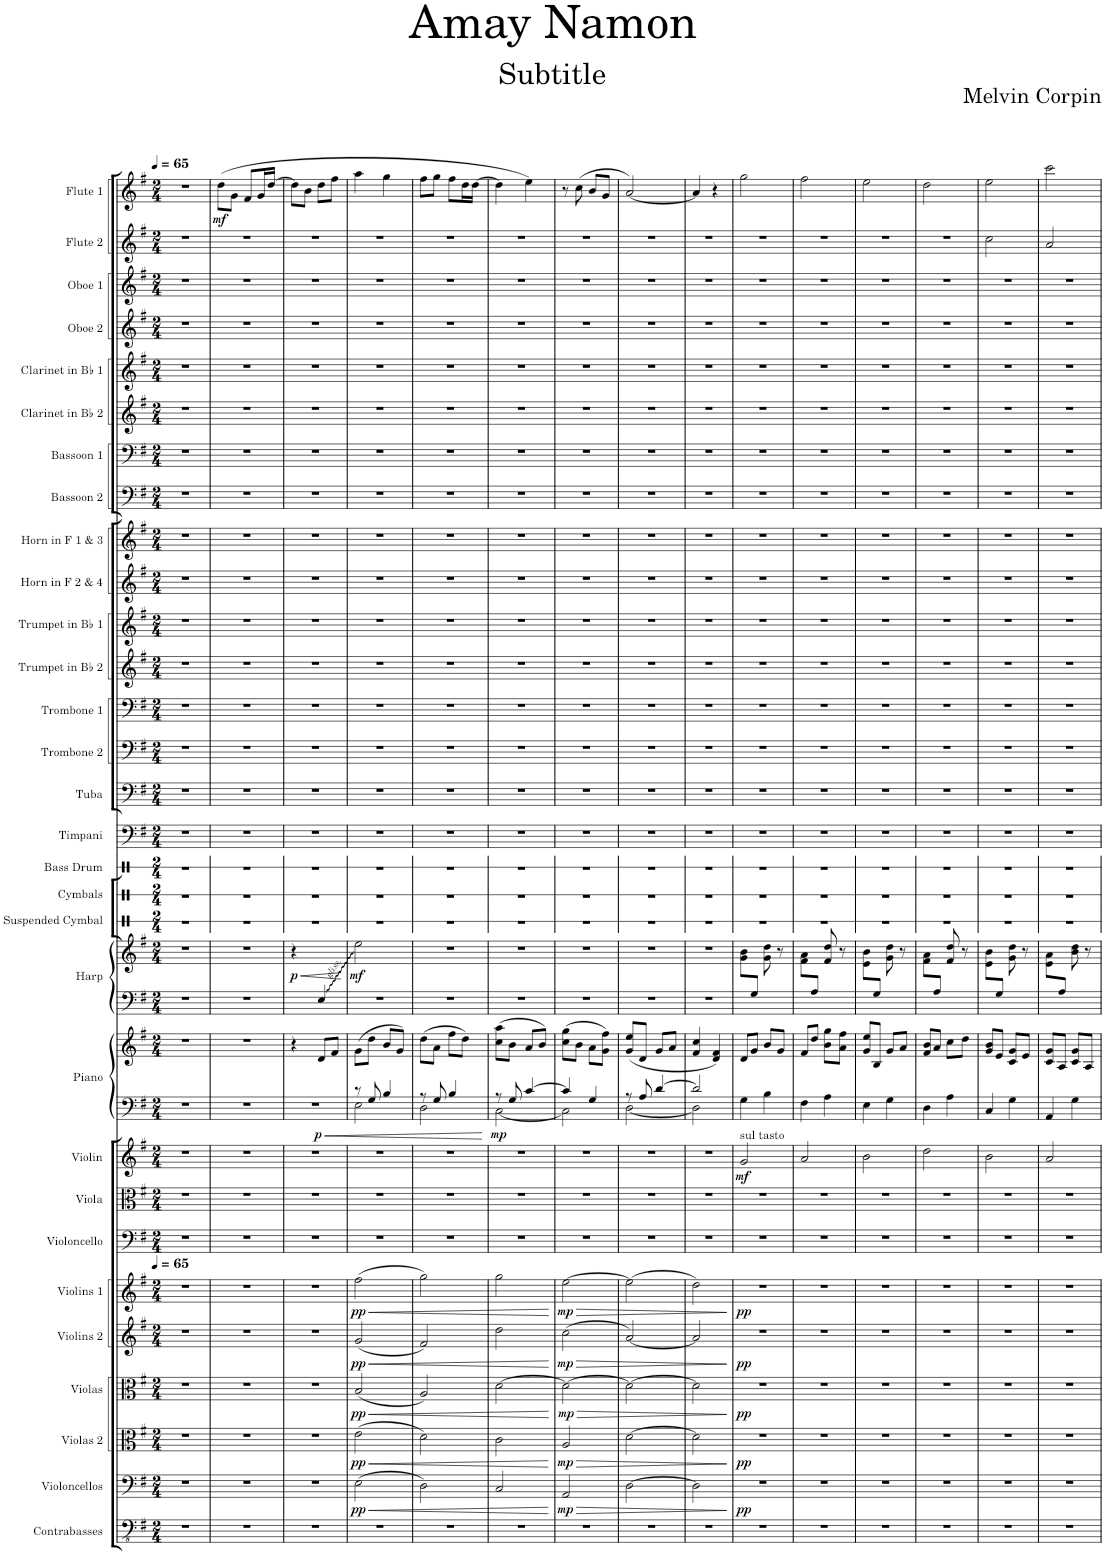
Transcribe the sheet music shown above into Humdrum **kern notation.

**kern	**kern	**dynam	**kern	**dynam	**kern	**dynam	**kern	**dynam	**kern	**dynam	**kern	**kern	**kern	**dynam	**kern	**kern	**dynam	**kern	**kern	**dynam	**kern	**kern	**kern	**kern	**kern	**kern	**kern	**kern	**kern	**kern	**kern	**kern	**kern	**kern	**kern	**kern	**kern	**kern	**kern	**dynam
*part30	*part29	*part29	*part28	*part28	*part27	*part27	*part26	*part26	*part25	*part25	*part24	*part23	*part22	*part22	*part21	*part21	*part21	*part20	*part20	*part20	*part19	*part18	*part17	*part16	*part15	*part14	*part13	*part12	*part11	*part10	*part9	*part8	*part7	*part6	*part5	*part4	*part3	*part2	*part1	*part1
*staff32	*staff31	*staff31	*staff30	*staff30	*staff29	*staff29	*staff28	*staff28	*staff27	*staff27	*staff26	*staff25	*staff24	*staff24	*staff23	*staff22	*staff22/23	*staff21	*staff20	*staff20/21	*staff19	*staff18	*staff17	*staff16	*staff15	*staff14	*staff13	*staff12	*staff11	*staff10	*staff9	*staff8	*staff7	*staff6	*staff5	*staff4	*staff3	*staff2	*staff1	*staff1
*I"Contrabasses	*I"Violoncellos	*	*I"Violas 2	*	*I"Violas	*	*I"Violins 2	*	*I"Violins 1	*	*I"Violoncello	*I"Viola	*I"Violin	*	*I"Piano	*	*	*I"Harp	*	*	*I"Suspended Cymbal	*I"Cymbals	*I"Bass Drum	*I"Timpani	*I"Tuba	*I"Trombone 2	*I"Trombone 1	*I"Trumpet in Bb 2	*I"Trumpet in Bb 1	*I"Horn in F 2 &amp; 4	*I"Horn in F 1 &amp; 3	*I"Bassoon 2	*I"Bassoon 1	*I"Clarinet in Bb 2	*I"Clarinet in Bb 1	*I"Oboe 2	*I"Oboe 1	*I"Flute 2	*I"Flute 1	*
*I'Cbs.	*I'Vcs.	*	*I'Vlas. 2	*	*I'Vlas.	*	*I'Vlns. 2	*	*I'Vlns. 1	*	*I'Vc.	*I'Vla.	*I'Vln.	*	*I'Pno.	*	*	*I'Hrp.	*	*	*I'Sus. Cym.	*I'Cym.	*I'BD	*I'Timp.	*I'Tba.	*I'Tbn. 2	*I'Tbn. 1	*I'Tpt. in Bb 2	*I'Tpt. in Bb 1	*I'Hn. in F 2 4	*I'Hn. in F 1 3	*I'Bsn. 2	*I'Bsn. 1	*I'Cl. in Bb 2	*I'Cl. in Bb 1	*I'Ob. 2	*I'Ob. 1	*I'Fl. 2	*I'Fl. 1	*
*	*	*	*	*	*	*	*	*	*	*	*	*	*	*	*	*	*	*	*	*	*stria1	*stria1	*stria1	*	*	*	*	*	*	*	*	*	*	*	*	*	*	*	*	*
*clefFv4	*clefF4	*	*clefC3	*	*clefC3	*	*clefG2	*	*clefG2	*	*clefF4	*clefC3	*clefG2	*	*clefF4	*clefG2	*	*clefF4	*clefG2	*	*clefX	*clefX	*clefX	*clefF4	*clefF4	*clefF4	*clefF4	*clefG2	*clefG2	*clefG2	*clefG2	*clefF4	*clefF4	*clefG2	*clefG2	*clefG2	*clefG2	*clefG2	*clefG2	*
*	*	*	*	*	*	*	*	*	*	*	*	*	*	*	*	*	*	*	*	*	*	*	*	*	*	*	*	*Trd1c2	*Trd1c2	*Trd4c7	*Trd4c7	*	*	*Trd1c2	*Trd1c2	*	*	*	*	*
*k[f#]	*k[f#]	*	*k[f#]	*	*k[f#]	*	*k[f#]	*	*k[f#]	*	*k[f#]	*k[f#]	*k[f#]	*	*k[f#]	*k[f#]	*	*k[f#]	*k[f#]	*	*k[]	*k[]	*k[]	*k[f#]	*k[f#]	*k[f#]	*k[f#]	*k[f#]	*k[f#]	*k[f#]	*k[f#]	*k[f#]	*k[f#]	*k[f#]	*k[f#]	*k[f#]	*k[f#]	*k[f#]	*k[f#]	*
*M2/4	*M2/4	*	*M2/4	*	*M2/4	*	*M2/4	*	*M2/4	*	*M2/4	*M2/4	*M2/4	*	*M2/4	*M2/4	*	*M2/4	*M2/4	*	*M2/4	*M2/4	*M2/4	*M2/4	*M2/4	*M2/4	*M2/4	*M2/4	*M2/4	*M2/4	*M2/4	*M2/4	*M2/4	*M2/4	*M2/4	*M2/4	*M2/4	*M2/4	*M2/4	*
*MM65	*MM65	*	*MM65	*	*MM65	*	*MM65	*	*MM65	*	*MM65	*MM65	*MM65	*	*MM65	*MM65	*	*MM65	*MM65	*	*MM65	*MM65	*MM65	*MM65	*MM65	*MM65	*MM65	*MM65	*MM65	*MM65	*MM65	*MM65	*MM65	*MM65	*MM65	*MM65	*MM65	*MM65	*MM65	*
=1	=1	=1	=1	=1	=1	=1	=1	=1	=1	=1	=1	=1	=1	=1	=1	=1	=1	=1	=1	=1	=1	=1	=1	=1	=1	=1	=1	=1	=1	=1	=1	=1	=1	=1	=1	=1	=1	=1	=1	=1
2r	2r	.	2r	.	2r	.	2r	.	2r	.	2r	2r	2r	.	2r	2r	.	2r	2r	.	2r	2r	2r	2r	2r	2r	2r	2r	2r	2r	2r	2r	2r	2r	2r	2r	2r	2r	2r	.
=2	=2	=2	=2	=2	=2	=2	=2	=2	=2	=2	=2	=2	=2	=2	=2	=2	=2	=2	=2	=2	=2	=2	=2	=2	=2	=2	=2	=2	=2	=2	=2	=2	=2	=2	=2	=2	=2	=2	=2	=2
!	!	!	!	!	!	!	!	!	!	!	!	!	!	!	!	!	!	!	!	!	!	!	!	!	!	!	!	!	!	!	!	!	!	!	!	!	!	!	!	!LO:DY:b
2r	2r	.	2r	.	2r	.	2r	.	2r	.	2r	2r	2r	.	2r	2r	.	2r	2r	.	2r	2r	2r	2r	2r	2r	2r	2r	2r	2r	2r	2r	2r	2r	2r	2r	2r	2r	(8dd\L	mf
.	.	.	.	.	.	.	.	.	.	.	.	.	.	.	.	.	.	.	.	.	.	.	.	.	.	.	.	.	.	.	.	.	.	.	.	.	.	.	8g\J	.
.	.	.	.	.	.	.	.	.	.	.	.	.	.	.	.	.	.	.	.	.	.	.	.	.	.	.	.	.	.	.	.	.	.	.	.	.	.	.	8f#/L	.
.	.	.	.	.	.	.	.	.	.	.	.	.	.	.	.	.	.	.	.	.	.	.	.	.	.	.	.	.	.	.	.	.	.	.	.	.	.	.	16g/L	.
.	.	.	.	.	.	.	.	.	.	.	.	.	.	.	.	.	.	.	.	.	.	.	.	.	.	.	.	.	.	.	.	.	.	.	.	.	.	.	[16dd/JJ	.
=3	=3	=3	=3	=3	=3	=3	=3	=3	=3	=3	=3	=3	=3	=3	=3	=3	=3	=3	=3	=3	=3	=3	=3	=3	=3	=3	=3	=3	=3	=3	=3	=3	=3	=3	=3	=3	=3	=3	=3	=3
*	*	*	*	*	*	*	*	*	*	*	*	*	*	*	*	*	*	*^	*	*	*	*	*	*	*	*	*	*	*	*	*	*	*	*	*	*	*	*	*	*
!	!	!	!	!	!	!	!	!	!	!	!	!	!	!	!	!	!	!	!	!	!LO:HP:b	!	!	!	!	!	!	!	!	!	!	!	!	!	!	!	!	!	!	!	!
!	!	!	!	!	!	!	!	!	!	!	!	!	!	!	!	!	!	!	!	!	!LO:DY:n=1:b	!	!	!	!	!	!	!	!	!	!	!	!	!	!	!	!	!	!	!	!
2r	2r	.	2r	.	2r	.	2r	.	2r	.	2r	2r	2r	.	2r	4r	.	4ryy	2ryy	4r	< p	2r	2r	2r	2r	2r	2r	2r	2r	2r	2r	2r	2r	2r	2r	2r	2r	2r	2r	8dd\L]	.
.	.	.	.	.	.	.	.	.	.	.	.	.	.	.	.	.	.	.	.	.	.	.	.	.	.	.	.	.	.	.	.	.	.	.	.	.	.	.	.	8b\J	.
!	!	!	!	!	!	!	!	!	!	!	!	!	!	!	!	!	!LO:DY:b	!	!	!	!	!	!	!	!	!	!	!	!	!	!	!	!	!	!	!	!	!	!	!	!
.	.	.	.	.	.	.	.	.	.	.	.	.	.	.	.	8d/L	p	4E/	.	4ryy	.	.	.	.	.	.	.	.	.	.	.	.	.	.	.	.	.	.	.	8dd\L	.
.	.	.	.	.	.	.	.	.	.	.	.	.	.	.	.	8f#/J	.	.	.	.	.	.	.	.	.	.	.	.	.	.	.	.	.	.	.	.	.	.	.	8ff#\J	.
*	*	*	*	*	*	*	*	*	*	*	*	*	*	*	*	*	*	*v	*v	*	*	*	*	*	*	*	*	*	*	*	*	*	*	*	*	*	*	*	*	*	*
.	.	.	.	.	.	.	.	.	.	.	.	.	.	.	.	.	.	.	.	[	.	.	.	.	.	.	.	.	.	.	.	.	.	.	.	.	.	.	.	.
=4	=4	=4	=4	=4	=4	=4	=4	=4	=4	=4	=4	=4	=4	=4	=4	=4	=4	=4	=4	=4	=4	=4	=4	=4	=4	=4	=4	=4	=4	=4	=4	=4	=4	=4	=4	=4	=4	=4	=4	=4
!	!	!LO:HP:b	!	!LO:HP:b	!	!LO:HP:b	!	!LO:HP:b	!	!LO:HP:b	!	!	!	!	!	!	!LO:HP:b	!	!	!	!	!	!	!	!	!	!	!	!	!	!	!	!	!	!	!	!	!	!	!
*	*	*	*	*	*	*	*	*	*	*	*	*	*	*	*^	*	*	*	*	*	*	*	*	*	*	*	*	*	*	*	*	*	*	*	*	*	*	*	*	*
!	!	!LO:DY:n=1:b	!	!LO:DY:n=1:b	!	!LO:DY:n=1:b	!	!LO:DY:n=1:b	!	!LO:DY:n=1:b	!	!	!	!	!	!	!	!	!	!	!LO:DY:b	!	!	!	!	!	!	!	!	!	!	!	!	!	!	!	!	!	!	!	!
2r	(2E\	< pp	(2e\	< pp	(2B/	< pp	(2g/	< pp	(2ff#\	< pp	2r	2r	2r	.	8r	2E\	(8g\L	<	2r	2ee\	mf	2r	2r	2r	2r	2r	2r	2r	2r	2r	2r	2r	2r	2r	2r	2r	2r	2r	2r	4aa\	.
.	.	.	.	.	.	.	.	.	.	.	.	.	.	.	8G/	.	8dd\J	.	.	.	.	.	.	.	.	.	.	.	.	.	.	.	.	.	.	.	.	.	.	.	.
.	.	.	.	.	.	.	.	.	.	.	.	.	.	.	4B/	.	8b/L	.	.	.	.	.	.	.	.	.	.	.	.	.	.	.	.	.	.	.	.	.	.	4gg\	.
.	.	.	.	.	.	.	.	.	.	.	.	.	.	.	.	.	8g/J)	.	.	.	.	.	.	.	.	.	.	.	.	.	.	.	.	.	.	.	.	.	.	.	.
=5	=5	=5	=5	=5	=5	=5	=5	=5	=5	=5	=5	=5	=5	=5	=5	=5	=5	=5	=5	=5	=5	=5	=5	=5	=5	=5	=5	=5	=5	=5	=5	=5	=5	=5	=5	=5	=5	=5	=5	=5	=5
2r	2D\)	.	2d\)	.	2A/)	.	2f#/)	.	2gg\)	.	2r	2r	2r	.	8r	2D\	(8dd\L	.	2r	2r	.	2r	2r	2r	2r	2r	2r	2r	2r	2r	2r	2r	2r	2r	2r	2r	2r	2r	2r	8ff#\L	.
.	.	.	.	.	.	.	.	.	.	.	.	.	.	.	8G/	.	8a\J	.	.	.	.	.	.	.	.	.	.	.	.	.	.	.	.	.	.	.	.	.	.	8gg\J	.
.	.	.	.	.	.	.	.	.	.	.	.	.	.	.	4B/	.	8ff#\L	.	.	.	.	.	.	.	.	.	.	.	.	.	.	.	.	.	.	.	.	.	.	8ff#\L	.
.	.	.	.	.	.	.	.	.	.	.	.	.	.	.	.	.	8dd\J)	.	.	.	.	.	.	.	.	.	.	.	.	.	.	.	.	.	.	.	.	.	.	16dd\L	.
.	.	.	.	.	.	.	.	.	.	.	.	.	.	.	.	.	.	.	.	.	.	.	.	.	.	.	.	.	.	.	.	.	.	.	.	.	.	.	.	[16dd\JJ	.
*	*	*	*	*	*	*	*	*	*	*	*	*	*	*	*v	*v	*	*	*	*	*	*	*	*	*	*	*	*	*	*	*	*	*	*	*	*	*	*	*	*	*
.	.	.	.	.	.	.	.	.	.	.	.	.	.	.	.	.	[	.	.	.	.	.	.	.	.	.	.	.	.	.	.	.	.	.	.	.	.	.	.	.
=6	=6	=6	=6	=6	=6	=6	=6	=6	=6	=6	=6	=6	=6	=6	=6	=6	=6	=6	=6	=6	=6	=6	=6	=6	=6	=6	=6	=6	=6	=6	=6	=6	=6	=6	=6	=6	=6	=6	=6	=6
*	*	*	*	*	*	*	*	*	*	*	*	*	*	*	*^	*	*	*	*	*	*	*	*	*	*	*	*	*	*	*	*	*	*	*	*	*	*	*	*	*
!	!	!	!	!	!	!	!	!	!	!	!	!	!	!	!	!	!	!LO:DY:b=2	!	!	!	!	!	!	!	!	!	!	!	!	!	!	!	!	!	!	!	!	!	!	!
2r	2C/	.	2c\	.	[2d\	.	2dd\	.	2gg\	.	2r	2r	2r	.	8r	[2C\	(8cc\ 8aa\L	mp	2r	2r	.	2r	2r	2r	2r	2r	2r	2r	2r	2r	2r	2r	2r	2r	2r	2r	2r	2r	2r	4dd\]	.
.	.	.	.	.	.	.	.	.	.	.	.	.	.	.	8G/	.	8b\J	.	.	.	.	.	.	.	.	.	.	.	.	.	.	.	.	.	.	.	.	.	.	.	.
.	.	.	.	.	.	.	.	.	.	.	.	.	.	.	[4c/	.	8a/L	.	.	.	.	.	.	.	.	.	.	.	.	.	.	.	.	.	.	.	.	.	.	4ee\)	.
.	.	.	.	.	.	.	.	.	.	.	.	.	.	.	.	.	8b/J)	.	.	.	.	.	.	.	.	.	.	.	.	.	.	.	.	.	.	.	.	.	.	.	.
*	*	*	*	*	*	*	*	*	*	*	*	*	*	*	*v	*v	*	*	*	*	*	*	*	*	*	*	*	*	*	*	*	*	*	*	*	*	*	*	*	*	*
.	.	[	.	[	.	[	.	[	.	[	.	.	.	.	.	.	.	.	.	.	.	.	.	.	.	.	.	.	.	.	.	.	.	.	.	.	.	.	.	.
=7	=7	=7	=7	=7	=7	=7	=7	=7	=7	=7	=7	=7	=7	=7	=7	=7	=7	=7	=7	=7	=7	=7	=7	=7	=7	=7	=7	=7	=7	=7	=7	=7	=7	=7	=7	=7	=7	=7	=7	=7
!	!	!LO:HP:b	!	!LO:HP:b	!	!LO:HP:b	!	!LO:HP:b	!	!LO:HP:b	!	!	!	!	!	!	!	!	!	!	!	!	!	!	!	!	!	!	!	!	!	!	!	!	!	!	!	!	!	!
*	*	*	*	*	*	*	*	*	*	*	*	*	*	*	*^	*	*	*	*	*	*	*	*	*	*	*	*	*	*	*	*	*	*	*	*	*	*	*	*	*
!	!	!LO:DY:n=1:b	!	!LO:DY:n=1:b	!	!LO:DY:n=1:b	!	!LO:DY:n=1:b	!	!LO:DY:n=1:b	!	!	!	!	!	!	!	!	!	!	!	!	!	!	!	!	!	!	!	!	!	!	!	!	!	!	!	!	!	!	!
2r	2AA/	> mp	2A/	> mp	2d\_	> mp	(2cc\	> mp	[2ee\	> mp	2r	2r	2r	.	4c/]	2C\]	(8cc\ 8gg\L	.	2r	2r	.	2r	2r	2r	2r	2r	2r	2r	2r	2r	2r	2r	2r	2r	2r	2r	2r	2r	2r	8r	.
.	.	.	.	.	.	.	.	.	.	.	.	.	.	.	.	.	8b\J	.	.	.	.	.	.	.	.	.	.	.	.	.	.	.	.	.	.	.	.	.	.	(8cc\	.
.	.	.	.	.	.	.	.	.	.	.	.	.	.	.	4G/	.	8a\L	.	.	.	.	.	.	.	.	.	.	.	.	.	.	.	.	.	.	.	.	.	.	8b/L	.
.	.	.	.	.	.	.	.	.	.	.	.	.	.	.	.	.	8g\ 8ff#\J)	.	.	.	.	.	.	.	.	.	.	.	.	.	.	.	.	.	.	.	.	.	.	8g/J	.
=8	=8	=8	=8	=8	=8	=8	=8	=8	=8	=8	=8	=8	=8	=8	=8	=8	=8	=8	=8	=8	=8	=8	=8	=8	=8	=8	=8	=8	=8	=8	=8	=8	=8	=8	=8	=8	=8	=8	=8	=8	=8
2r	[2D\	.	[2d\	.	2d\_	.	[2a/)	.	(2ee\]	.	2r	2r	2r	.	8r	[2D\	(8g/ 8ee/L	.	2r	2r	.	2r	2r	2r	2r	2r	2r	2r	2r	2r	2r	2r	2r	2r	2r	2r	2r	2r	2r	[2a/)	.
.	.	.	.	.	.	.	.	.	.	.	.	.	.	.	8A/	.	8d/J	.	.	.	.	.	.	.	.	.	.	.	.	.	.	.	.	.	.	.	.	.	.	.	.
.	.	.	.	.	.	.	.	.	.	.	.	.	.	.	[4d/	.	8g/L	.	.	.	.	.	.	.	.	.	.	.	.	.	.	.	.	.	.	.	.	.	.	.	.
.	.	.	.	.	.	.	.	.	.	.	.	.	.	.	.	.	8a/J	.	.	.	.	.	.	.	.	.	.	.	.	.	.	.	.	.	.	.	.	.	.	.	.
=9	=9	=9	=9	=9	=9	=9	=9	=9	=9	=9	=9	=9	=9	=9	=9	=9	=9	=9	=9	=9	=9	=9	=9	=9	=9	=9	=9	=9	=9	=9	=9	=9	=9	=9	=9	=9	=9	=9	=9	=9	=9
2r	2D\]	.	2d\]	.	2d\]	.	2a/]	.	2dd\)	.	2r	2r	2r	.	2d/]	2D\]	4f#/ 4cc/	.	2r	2r	.	2r	2r	2r	2r	2r	2r	2r	2r	2r	2r	2r	2r	2r	2r	2r	2r	2r	2r	4a/]	.
.	.	.	.	.	.	.	.	.	.	.	.	.	.	.	.	.	4d/ 4f#/)	.	.	.	.	.	.	.	.	.	.	.	.	.	.	.	.	.	.	.	.	.	.	4r	.
*	*	*	*	*	*	*	*	*	*	*	*	*	*	*	*v	*v	*	*	*	*	*	*	*	*	*	*	*	*	*	*	*	*	*	*	*	*	*	*	*	*	*
.	.	]	.	]	.	]	.	]	.	]	.	.	.	.	.	.	.	.	.	.	.	.	.	.	.	.	.	.	.	.	.	.	.	.	.	.	.	.	.	.
=10	=10	=10	=10	=10	=10	=10	=10	=10	=10	=10	=10	=10	=10	=10	=10	=10	=10	=10	=10	=10	=10	=10	=10	=10	=10	=10	=10	=10	=10	=10	=10	=10	=10	=10	=10	=10	=10	=10	=10	=10
*	*	*	*	*	*	*	*	*	*	*	*	*	*	*	*	*	*	*^	*	*	*	*	*	*	*	*	*	*	*	*	*	*	*	*	*	*	*	*	*	*
!	!	!	!	!	!	!	!	!	!	!	!	!	!LO:TX:a:t=sul tasto	!	!	!	!	!	!	!	!	!	!	!	!	!	!	!	!	!	!	!	!	!	!	!	!	!	!	!	!
!	!	!LO:DY:b	!	!LO:DY:b	!	!LO:DY:b	!	!LO:DY:b	!	!LO:DY:b	!	!	!	!LO:DY:b	!	!	!	!	!	!	!	!	!	!	!	!	!	!	!	!	!	!	!	!	!	!	!	!	!	!	!
2r	2r	pp	2r	pp	2r	pp	2r	pp	2r	pp	2r	2r	2g/	mf	4G\	8d/L	.	8ryy	2ryy	8g\ 8b\L	.	2r	2r	2r	2r	2r	2r	2r	2r	2r	2r	2r	2r	2r	2r	2r	2r	2r	2r	2gg\	.
.	.	.	.	.	.	.	.	.	.	.	.	.	.	.	.	8g/J	.	8G/J	.	8ryy	.	.	.	.	.	.	.	.	.	.	.	.	.	.	.	.	.	.	.	.	.
.	.	.	.	.	.	.	.	.	.	.	.	.	.	.	4B\	8b/L	.	4ryy	.	8g\ 8dd\	.	.	.	.	.	.	.	.	.	.	.	.	.	.	.	.	.	.	.	.	.
.	.	.	.	.	.	.	.	.	.	.	.	.	.	.	.	8g/J	.	.	.	8r	.	.	.	.	.	.	.	.	.	.	.	.	.	.	.	.	.	.	.	.	.
=11	=11	=11	=11	=11	=11	=11	=11	=11	=11	=11	=11	=11	=11	=11	=11	=11	=11	=11	=11	=11	=11	=11	=11	=11	=11	=11	=11	=11	=11	=11	=11	=11	=11	=11	=11	=11	=11	=11	=11	=11	=11
2r	2r	.	2r	.	2r	.	2r	.	2r	.	2r	2r	2a/	.	4F#\	8f#/L	.	8ryy	2ryy	8f#\ 8a\L	.	2r	2r	2r	2r	2r	2r	2r	2r	2r	2r	2r	2r	2r	2r	2r	2r	2r	2r	2ff#\	.
.	.	.	.	.	.	.	.	.	.	.	.	.	.	.	.	8dd/J	.	8A/J	.	8ryy	.	.	.	.	.	.	.	.	.	.	.	.	.	.	.	.	.	.	.	.	.
.	.	.	.	.	.	.	.	.	.	.	.	.	.	.	4A\	8b\ 8gg\L	.	4ryy	.	8f#/ 8dd/	.	.	.	.	.	.	.	.	.	.	.	.	.	.	.	.	.	.	.	.	.
.	.	.	.	.	.	.	.	.	.	.	.	.	.	.	.	8a\ 8ff#\J	.	.	.	8r	.	.	.	.	.	.	.	.	.	.	.	.	.	.	.	.	.	.	.	.	.
=12	=12	=12	=12	=12	=12	=12	=12	=12	=12	=12	=12	=12	=12	=12	=12	=12	=12	=12	=12	=12	=12	=12	=12	=12	=12	=12	=12	=12	=12	=12	=12	=12	=12	=12	=12	=12	=12	=12	=12	=12	=12
2r	2r	.	2r	.	2r	.	2r	.	2r	.	2r	2r	2b\	.	4E\	8g/ 8ee/L	.	8ryy	2ryy	8e\ 8b\L	.	2r	2r	2r	2r	2r	2r	2r	2r	2r	2r	2r	2r	2r	2r	2r	2r	2r	2r	2ee\	.
.	.	.	.	.	.	.	.	.	.	.	.	.	.	.	.	8B/J	.	8G/J	.	8ryy	.	.	.	.	.	.	.	.	.	.	.	.	.	.	.	.	.	.	.	.	.
.	.	.	.	.	.	.	.	.	.	.	.	.	.	.	4G\	8g/L	.	4ryy	.	8g\ 8dd\	.	.	.	.	.	.	.	.	.	.	.	.	.	.	.	.	.	.	.	.	.
.	.	.	.	.	.	.	.	.	.	.	.	.	.	.	.	8a/J	.	.	.	8r	.	.	.	.	.	.	.	.	.	.	.	.	.	.	.	.	.	.	.	.	.
=13	=13	=13	=13	=13	=13	=13	=13	=13	=13	=13	=13	=13	=13	=13	=13	=13	=13	=13	=13	=13	=13	=13	=13	=13	=13	=13	=13	=13	=13	=13	=13	=13	=13	=13	=13	=13	=13	=13	=13	=13	=13
2r	2r	.	2r	.	2r	.	2r	.	2r	.	2r	2r	2dd\	.	4D\	8f#/ 8b/L	.	8ryy	2ryy	8f#\ 8a\L	.	2r	2r	2r	2r	2r	2r	2r	2r	2r	2r	2r	2r	2r	2r	2r	2r	2r	2r	2dd\	.
.	.	.	.	.	.	.	.	.	.	.	.	.	.	.	.	8a/J	.	8A/J	.	8ryy	.	.	.	.	.	.	.	.	.	.	.	.	.	.	.	.	.	.	.	.	.
.	.	.	.	.	.	.	.	.	.	.	.	.	.	.	4A\	8cc\L	.	4ryy	.	8f#/ 8dd/	.	.	.	.	.	.	.	.	.	.	.	.	.	.	.	.	.	.	.	.	.
.	.	.	.	.	.	.	.	.	.	.	.	.	.	.	.	8dd\J	.	.	.	8r	.	.	.	.	.	.	.	.	.	.	.	.	.	.	.	.	.	.	.	.	.
=14	=14	=14	=14	=14	=14	=14	=14	=14	=14	=14	=14	=14	=14	=14	=14	=14	=14	=14	=14	=14	=14	=14	=14	=14	=14	=14	=14	=14	=14	=14	=14	=14	=14	=14	=14	=14	=14	=14	=14	=14	=14
2r	2r	.	2r	.	2r	.	2r	.	2r	.	2r	2r	2b\	.	4C/	8g/ 8b/L	.	8ryy	2ryy	8e\ 8b\L	.	2r	2r	2r	2r	2r	2r	2r	2r	2r	2r	2r	2r	2r	2r	2r	2r	2r	2cc\	2ee\	.
.	.	.	.	.	.	.	.	.	.	.	.	.	.	.	.	8e/J	.	8G/J	.	8ryy	.	.	.	.	.	.	.	.	.	.	.	.	.	.	.	.	.	.	.	.	.
.	.	.	.	.	.	.	.	.	.	.	.	.	.	.	4G\	8c/ 8g/L	.	4ryy	.	8g\ 8dd\	.	.	.	.	.	.	.	.	.	.	.	.	.	.	.	.	.	.	.	.	.
.	.	.	.	.	.	.	.	.	.	.	.	.	.	.	.	8e/J	.	.	.	8r	.	.	.	.	.	.	.	.	.	.	.	.	.	.	.	.	.	.	.	.	.
=15	=15	=15	=15	=15	=15	=15	=15	=15	=15	=15	=15	=15	=15	=15	=15	=15	=15	=15	=15	=15	=15	=15	=15	=15	=15	=15	=15	=15	=15	=15	=15	=15	=15	=15	=15	=15	=15	=15	=15	=15	=15
2r	2r	.	2r	.	2r	.	2r	.	2r	.	2r	2r	2a/	.	4AA/	8c/ 8g/L	.	8ryy	2ryy	8e\ 8a\L	.	2r	2r	2r	2r	2r	2r	2r	2r	2r	2r	2r	2r	2r	2r	2r	2r	2r	2a/	2ccc\	.
.	.	.	.	.	.	.	.	.	.	.	.	.	.	.	.	8A/J	.	8A/J	.	8ryy	.	.	.	.	.	.	.	.	.	.	.	.	.	.	.	.	.	.	.	.	.
.	.	.	.	.	.	.	.	.	.	.	.	.	.	.	4G\	8c/ 8g/L	.	4ryy	.	8b\ 8dd\	.	.	.	.	.	.	.	.	.	.	.	.	.	.	.	.	.	.	.	.	.
.	.	.	.	.	.	.	.	.	.	.	.	.	.	.	.	8A/J	.	.	.	8r	.	.	.	.	.	.	.	.	.	.	.	.	.	.	.	.	.	.	.	.	.
*	*	*	*	*	*	*	*	*	*	*	*	*	*	*	*	*	*	*v	*v	*	*	*	*	*	*	*	*	*	*	*	*	*	*	*	*	*	*	*	*	*	*
=	=	=	=	=	=	=	=	=	=	=	=	=	=	=	=	=	=	=	=	=	=	=	=	=	=	=	=	=	=	=	=	=	=	=	=	=	=	=	=	=
*-	*-	*-	*-	*-	*-	*-	*-	*-	*-	*-	*-	*-	*-	*-	*-	*-	*-	*-	*-	*-	*-	*-	*-	*-	*-	*-	*-	*-	*-	*-	*-	*-	*-	*-	*-	*-	*-	*-	*-	*-
